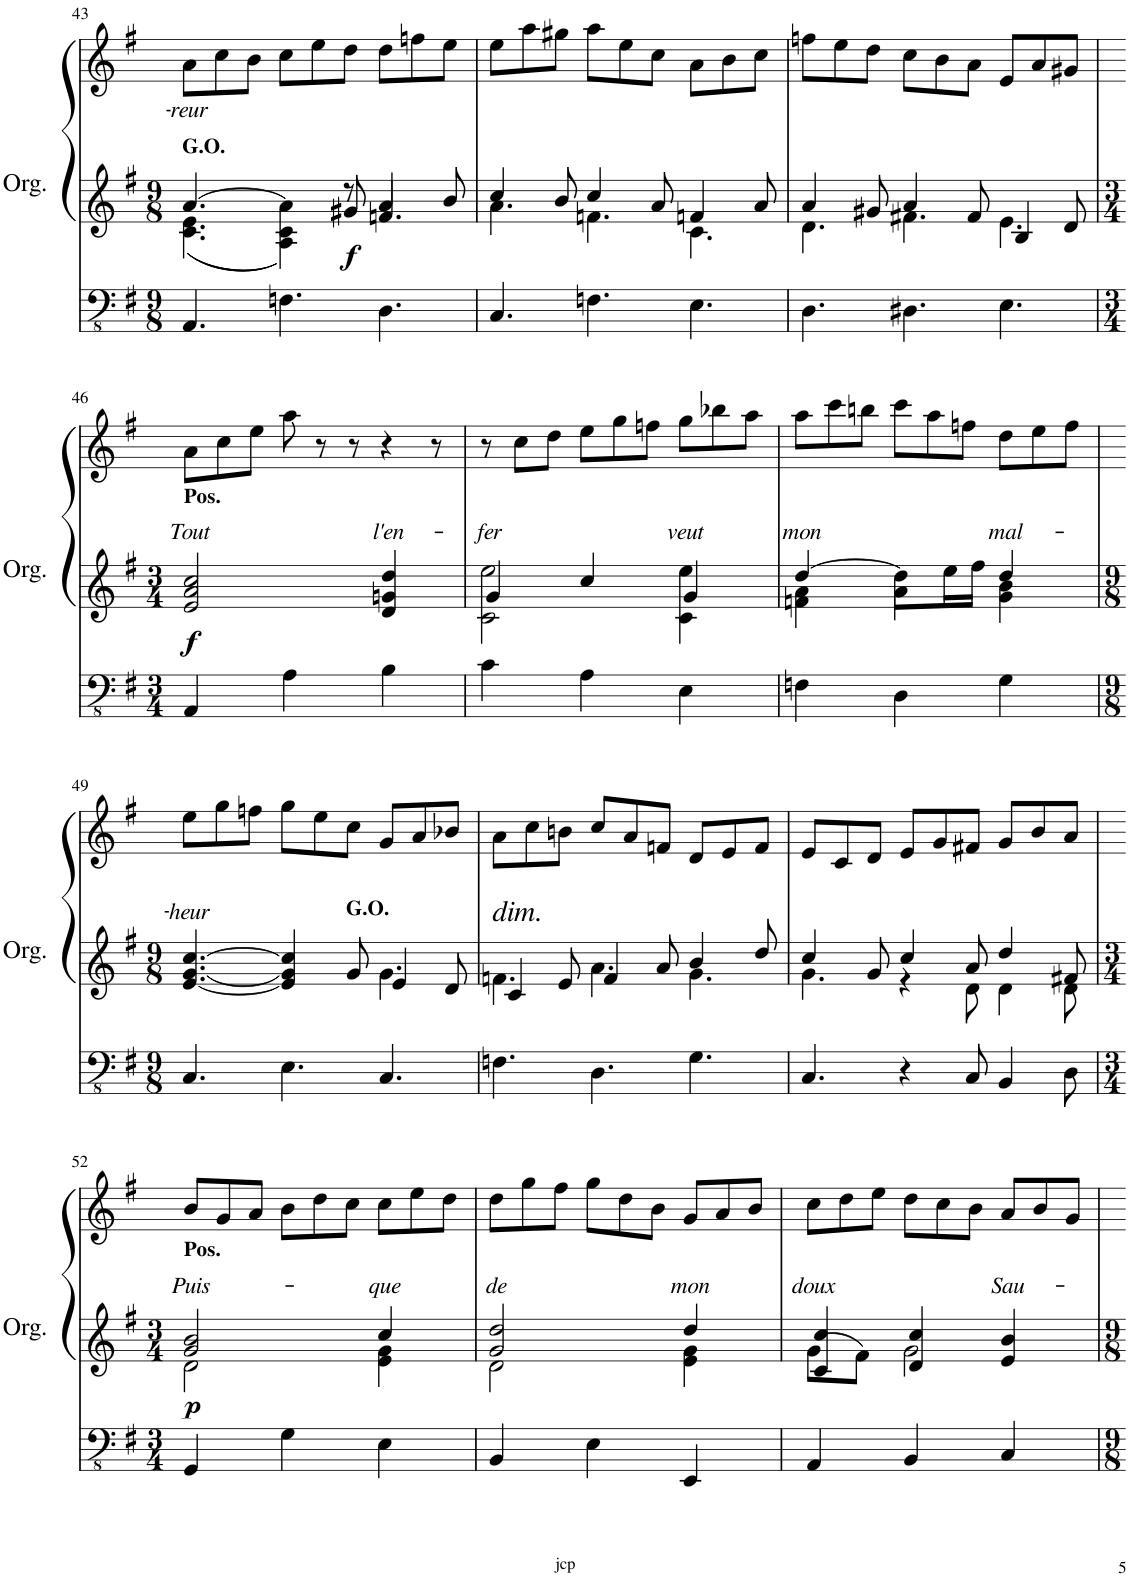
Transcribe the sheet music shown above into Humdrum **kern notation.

**kern	**kern	**text	**text	**kern	**text	**dynam
*part1	*part1	*part1	*part1	*part1	*part1	*part1
*staff3	*staff2	*staff2	*staff2	*staff1	*staff1	*staff1/2/3
*I"Orgue à tuyaux	*	*	*	*	*	*
*I'Org.	*	*	*	*	*	*
!!LO:PB:g=z
*clefFv4	*clefG2	*	*	*clefG2	*	*
*k[f#]	*k[f#]	*	*	*k[f#]	*	*
*M9/8	*M9/8	*	*	*M9/8	*	*
=43	=43	=43	=43	=43	=43	=43
*	*^	*	*	*	*	*
!	!LO:TX:a:B:t=G.O.	!	!	!	!	!	!
!	!	!	!	!	!	!LO:LY:b	!
4.AAA/	[4.a/	4.c\ 4.e\	.	.	8a\L	reur	.
.	.	.	.	.	8cc\	.	.
.	.	.	.	.	8b\J	.	.
4.FFn\	4a\]	4A\ 4c\	.	.	8cc\L	.	.
.	.	.	.	.	8ee\	.	.
!	!	!	!	!	!	!	!LO:DY:b=2
.	8r	8g#X/	.	.	8dd\J	.	f
4.DD\	4.fn/	4a/	.	.	8dd\L	.	.
.	.	.	.	.	8ffn\	.	.
.	.	8b/	.	.	8ee\J	.	.
=44	=44	=44	=44	=44	=44	=44	=44
4.CC/	4cc/	4.a\	.	.	8ee\L	.	.
.	.	.	.	.	8aa\	.	.
.	8b/	.	.	.	8gg#X\J	.	.
4.FFn\	4cc/	4.fn\	.	.	8aa\L	.	.
.	.	.	.	.	8ee\	.	.
.	8a/	.	.	.	8cc\J	.	.
4.EE\	4fn/	4.c\	.	.	8a\L	.	.
.	.	.	.	.	8b\	.	.
.	8a/	.	.	.	8cc\J	.	.
=45	=45	=45	=45	=45	=45	=45	=45
4.DD\	4a/	4.d\	.	.	8ffn\L	.	.
.	.	.	.	.	8ee\	.	.
.	8g#X/	.	.	.	8dd\J	.	.
4.DD#X\	4a/	4.f#X\	.	.	8cc\L	.	.
.	.	.	.	.	8b\	.	.
.	8f#/	.	.	.	8a\J	.	.
4.EE\	4B/	4.e\	.	.	8e/L	.	.
.	.	.	.	.	8a/	.	.
.	8d/	.	.	.	8g#X/J	.	.
*	*v	*v	*	*	*	*	*
!!LO:LB:g=z
=46	=46	=46	=46	=46	=46	=46
*M3/4	*M3/4	*	*	*	*	*
!	!LO:TX:a:B:t=Pos.	!	!	!	!	!
!	!	!	!LO:LY:a	!	!	!LO:DY:b=2
4AAA/	2e/ 2a/ 2cc/	.	Tout	8a\L	.	f
.	.	.	.	8cc\	.	.
4AA\	.	.	.	8ee\J	.	.
.	.	.	.	8aa\	.	.
!	!	!	!LO:LY:a	!	!	!
4BB\	4d/ 4gn/ 4dd/	.	l'en-	8r	.	.
.	.	.	.	8r	.	.
4.ryy	4.ryy	.	.	4r	.	.
.	.	.	.	8r	.	.
=47	=47	=47	=47	=47	=47	=47
!	!	!	!LO:LY:a	!	!	!
*	*^	*	*	*	*	*
4C\	4g/	2c\ 2ee\	.	-fer	8r	.	.
.	.	.	.	.	8cc\L	.	.
4AA\	4cc/	.	.	.	8dd\J	.	.
.	.	.	.	.	8ee\L	.	.
!	!	!	!	!LO:LY:a	!	!	!
4EE\	4g/	4c\ 4ee\	.	veut	8gg\	.	.
.	.	.	.	.	8ffn\J	.	.
4.ryy	4.ryy	4.ryy	.	.	8gg\L	.	.
.	.	.	.	.	8bb-X\	.	.
.	.	.	.	.	8aa\J	.	.
=48	=48	=48	=48	=48	=48	=48	=48
!	!	!	!	!LO:LY:a	!	!	!
4FFn\	4fn\ 4a\	[4dd/	.	mon	8aa\L	.	.
.	.	.	.	.	8ccc\	.	.
4DD\	4a\	8dd\L]	.	.	8bbn\J	.	.
.	.	16ee\L	.	.	8ccc\L	.	.
.	.	16ff#\JJ	.	.	.	.	.
!	!	!	!	!LO:LY:a	!	!	!
4GG\	4g\ 4b\	4dd/	.	mal-	8aa\	.	.
.	.	.	.	.	8ffn\J	.	.
4.ryy	4.ryy	4.ryy	.	.	8dd\L	.	.
.	.	.	.	.	8ee\	.	.
.	.	.	.	.	8ff\J	.	.
!!LO:LB:g=z
=49	=49	=49	=49	=49	=49	=49	=49
*M9/8	*M9/8	*	*	*	*	*	*
!	!	!	!	!LO:LY:a	!	!	!
4.CC/	[4.e/ [4.g/ [4.cc/	2.ryy	.	-heur	8ee\L	.	.
.	.	.	.	.	8gg\	.	.
.	.	.	.	.	8ffn\J	.	.
4.EE\	4e/] 4g/] 4cc/]	.	.	.	8gg\L	.	.
.	.	.	.	.	8ee\	.	.
!	!LO:TX:a:B:t=G.O.	!	!	!	!	!	!
.	8g/	.	.	.	8cc\J	.	.
4.CC/	4e/	4.g\	.	.	8g/L	.	.
.	.	.	.	.	8a/	.	.
.	8d/	.	.	.	8b-X/J	.	.
=50	=50	=50	=50	=50	=50	=50	=50
!	!LO:TX:a:i:t=dim.	!	!	!	!	!	!
4.FFn\	4c/	4.fn\	.	.	8a\L	.	.
.	.	.	.	.	8cc\	.	.
.	8e/	.	.	.	8bn\J	.	.
4.DD\	4f/	4.a\	.	.	8cc/L	.	.
.	.	.	.	.	8a/	.	.
.	8a/	.	.	.	8fn/J	.	.
4.GG\	4b/	4.g\	.	.	8d/L	.	.
.	.	.	.	.	8e/	.	.
.	8dd/	.	.	.	8f/J	.	.
=51	=51	=51	=51	=51	=51	=51	=51
4.CC/	4cc/	4.g\	.	.	8e/L	.	.
.	.	.	.	.	8c/	.	.
.	8g/	.	.	.	8d/J	.	.
4r	4cc/	4r	.	.	8e/L	.	.
.	.	.	.	.	8g/	.	.
8CC/	8a/	8d\	.	.	8f#X/J	.	.
4BBB/	4dd/	4d\	.	.	8g/L	.	.
.	.	.	.	.	8b/	.	.
8DD\	8f#X/	8d\	.	.	8a/J	.	.
!!LO:LB:g=z
=52	=52	=52	=52	=52	=52	=52	=52
*M3/4	*M3/4	*	*	*	*	*	*
!	!LO:TX:a:B:t=Pos.	!	!	!	!	!	!
!	!	!	!LO:LY:a	!	!	!	!LO:DY:b=2
4GGG/	2g/ 2b/	2d\	Puis-	.	8b/L	.	p
.	.	.	.	.	8g/	.	.
4GG\	.	.	.	.	8a/J	.	.
.	.	.	.	.	8b\L	.	.
!	!	!	!LO:LY:a	!	!	!	!
4EE\	4cc/	4e\ 4g\	-que	.	8dd\	.	.
.	.	.	.	.	8cc\J	.	.
4.ryy	4.ryy	4.ryy	.	.	8cc\L	.	.
.	.	.	.	.	8ee\	.	.
.	.	.	.	.	8dd\J	.	.
=53	=53	=53	=53	=53	=53	=53	=53
!	!	!	!LO:LY:a	!	!	!	!
4BBB/	2g/ 2dd/	2d\	de	.	8dd\L	.	.
.	.	.	.	.	8gg\	.	.
4EE\	.	.	.	.	8ff#\J	.	.
.	.	.	.	.	8gg\L	.	.
!	!	!	!LO:LY:a	!	!	!	!
4EEE/	4dd/	4e\ 4g\	mon	.	8dd\	.	.
.	.	.	.	.	8b\J	.	.
4.ryy	4.ryy	4.ryy	.	.	8g/L	.	.
.	.	.	.	.	8a/	.	.
.	.	.	.	.	8b/J	.	.
=54	=54	=54	=54	=54	=54	=54	=54
!	!	!	!LO:LY:a	!	!	!	!
4AAA/	4c/ 4cc/	8g\L	doux	.	8cc\L	.	.
.	.	8f#\J	.	.	8dd\	.	.
4BBB/	4d/ 4cc/	2g\	.	.	8ee\J	.	.
.	.	.	.	.	8dd\L	.	.
!	!	!	!LO:LY:a	!	!	!	!
4CC/	4e/ 4b/	.	Sau-	.	8cc\	.	.
.	.	.	.	.	8b\J	.	.
4.ryy	4.ryy	4.ryy	.	.	8a/L	.	.
.	.	.	.	.	8b/	.	.
.	.	.	.	.	8g/J	.	.
*	*v	*v	*	*	*	*	*
=	=	=	=	=	=	=
*-	*-	*-	*-	*-	*-	*-
